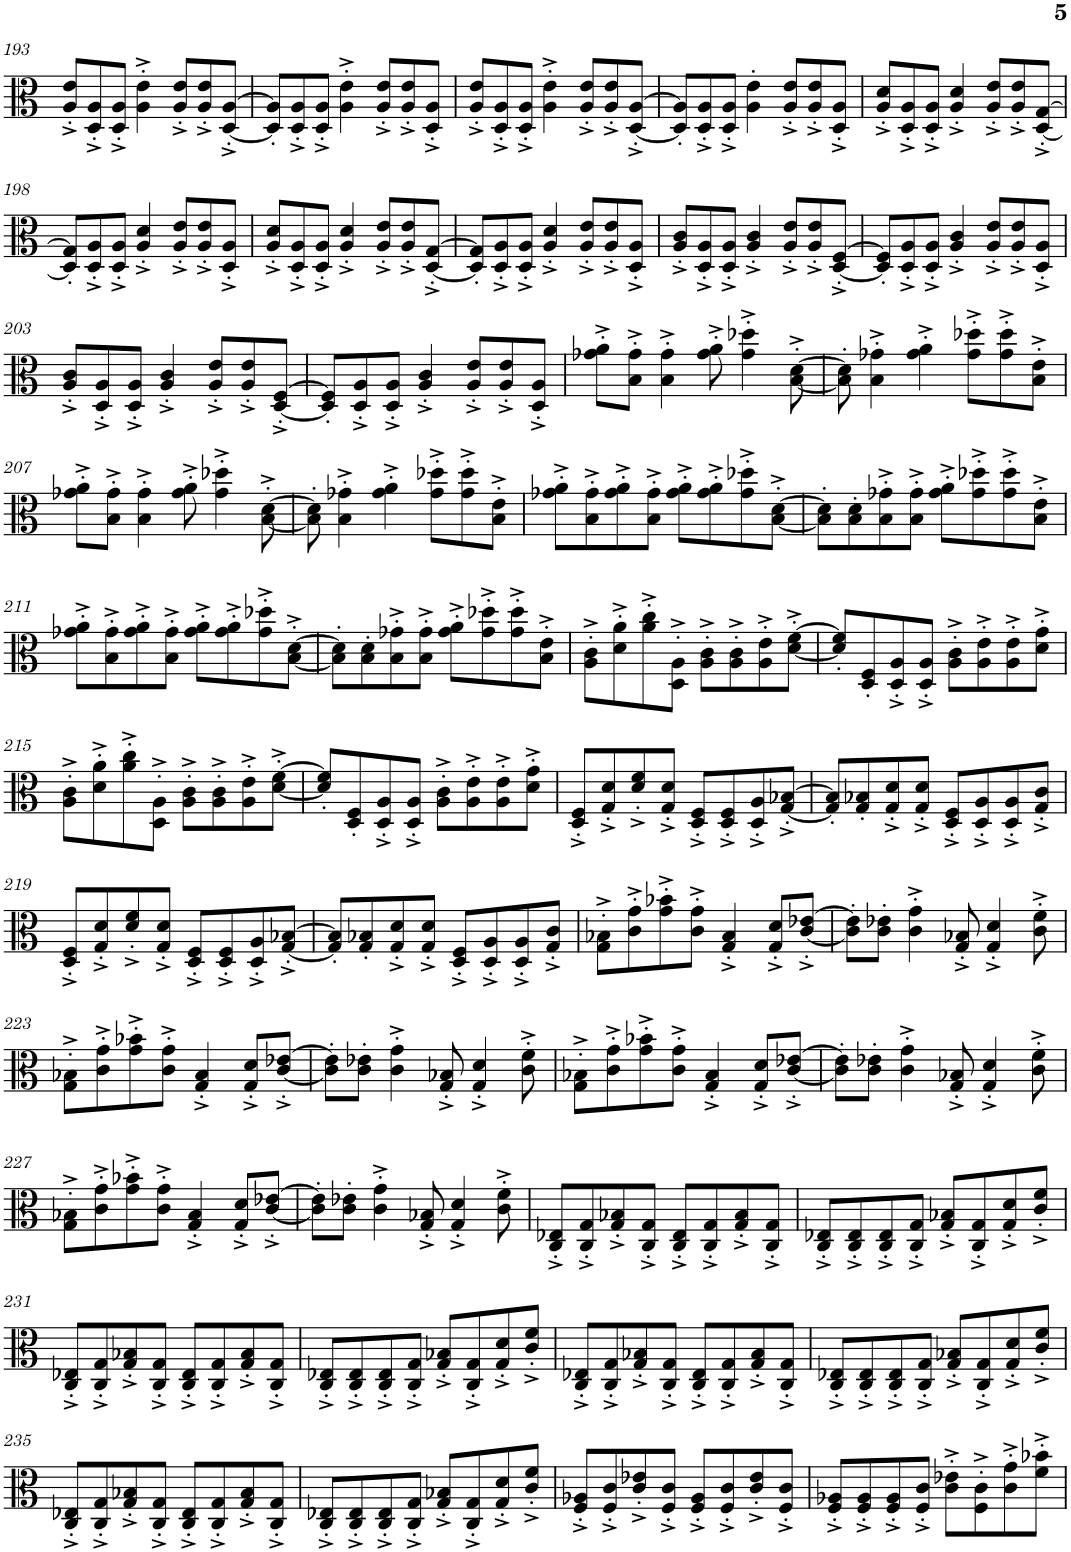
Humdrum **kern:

**kern
*part1
*staff1
*I"Viola
*I'Vla.
!!LO:PB:g=z
*clefC3
*k[]
*M4/4
=193
8A/'^ 8e/'^L
8D/'^ 8A/'^
8D/'^ 8A/'^J
4A\'^ 4e\'^
8A/'^ 8e/'^L
8A/'^ 8e/'^
[8D/'^ [8A/'^J
=194
8D/]' 8A/]'L
8D/'^ 8A/'^
8D/'^ 8A/'^J
4A\'^ 4e\'^
8A/'^ 8e/'^L
8A/'^ 8e/'^
8D/'^ 8A/'^J
=195
8A/'^ 8e/'^L
8D/'^ 8A/'^
8D/'^ 8A/'^J
4A\'^ 4e\'^
8A/'^ 8e/'^L
8A/'^ 8e/'^
[8D/'^ [8A/'^J
=196
8D/]' 8A/]'L
8D/'^ 8A/'^
8D/'^ 8A/'^J
4A\' 4e\'
8A/'^ 8e/'^L
8A/'^ 8e/'^
8D/'^ 8A/'^J
=197
8A/'^ 8d/'^L
8D/'^ 8A/'^
8D/'^ 8A/'^J
4A/'^ 4d/'^
8A/'^ 8e/'^L
8A/'^ 8e/'^
[8D/'^ [8G/'^J
!!LO:LB:g=z
=198
8D/]' 8G/]'L
8D/'^ 8A/'^
8D/'^ 8A/'^J
4A/'^ 4d/'^
8A/'^ 8e/'^L
8A/'^ 8e/'^
8D/'^ 8A/'^J
=199
8A/'^ 8d/'^L
8D/'^ 8A/'^
8D/'^ 8A/'^J
4A/'^ 4d/'^
8A/'^ 8e/'^L
8A/'^ 8e/'^
[8D/'^ [8G/'^J
=200
8D/]' 8G/]'L
8D/'^ 8A/'^
8D/'^ 8A/'^J
4A/'^ 4d/'^
8A/'^ 8e/'^L
8A/'^ 8e/'^
8D/'^ 8A/'^J
=201
8A/'^ 8c/'^L
8D/'^ 8A/'^
8D/'^ 8A/'^J
4A/'^ 4c/'^
8A/'^ 8e/'^L
8A/'^ 8e/'^
[8D/'^ [8F/'^J
=202
8D/]' 8F/]'L
8D/'^ 8A/'^
8D/'^ 8A/'^J
4A/'^ 4c/'^
8A/'^ 8e/'^L
8A/'^ 8e/'^
8D/'^ 8A/'^J
!!LO:LB:g=z
=203
8A/'^ 8c/'^L
8D/'^ 8A/'^
8D/'^ 8A/'^J
4A/'^ 4c/'^
8A/'^ 8e/'^L
8A/'^ 8e/'^
[8D/'^ [8F/'^J
=204
8D/]' 8F/]'L
8D/'^ 8A/'^
8D/'^ 8A/'^J
4A/'^ 4c/'^
8A/'^ 8e/'^L
8A/'^ 8e/'^
8D/'^ 8A/'^J
=205
8g-X\'^ 8a\'^L
8B\'^ 8g-\'^J
4B\'^ 4g-\'^
8g-\'^ 8a\'^
4g-\'^ 4dd-X\'^
[8B\'^ [8d\'^
=206
8B\]' 8d\]'
4B\'^ 4g-X\'^
4g-\'^ 4a\'^
8g-\'^ 8dd-X\'^L
8g-\'^ 8dd-\'^
8B\'^ 8e\'^J
!!LO:LB:g=z
=207
8g-X\'^ 8a\'^L
8B\'^ 8g-\'^J
4B\'^ 4g-\'^
8g-\'^ 8a\'^
4g-\'^ 4dd-X\'^
[8B\'^ [8d\'^
=208
8B\]' 8d\]'
4B\'^ 4g-X\'^
4g-\'^ 4a\'^
8g-\'^ 8dd-X\'^L
8g-\'^ 8dd-\'^
8B\'^ 8e\'^J
=209
8g-X\'^ 8a\'^L
8B\'^ 8g-\'^
8g-\'^ 8a\'^
8B\'^ 8g-\'^J
8g-\'^ 8a\'^L
8g-\'^ 8a\'^
8g-\'^ 8dd-X\'^
[8B\'^ [8d\'^J
=210
8B\]' 8d\]'L
8B\' 8d\'
8B\'^ 8g-X\'^
8B\'^ 8g-\'^J
8g-\'^ 8a\'^L
8g-\'^ 8dd-X\'^
8g-\'^ 8dd-\'^
8B\'^ 8e\'^J
!!LO:LB:g=z
=211
8g-X\'^ 8a\'^L
8B\'^ 8g-\'^
8g-\'^ 8a\'^
8B\'^ 8g-\'^J
8g-\'^ 8a\'^L
8g-\'^ 8a\'^
8g-\'^ 8dd-X\'^
[8B\'^ [8d\'^J
=212
8B\]' 8d\]'L
8B\' 8d\'
8B\'^ 8g-X\'^
8B\'^ 8g-\'^J
8g-\'^ 8a\'^L
8g-\'^ 8dd-X\'^
8g-\'^ 8dd-\'^
8B\'^ 8e\'^J
=213
8A\'^ 8c\'^L
8d\'^ 8a\'^
8a\'^ 8cc\'^
8D\'^ 8A\'^J
8A\'^ 8c\'^L
8A\'^ 8c\'^
8A\'^ 8e\'^
[8d\'^ [8f\'^J
=214
8d/]' 8f/]'L
8D/' 8F/'
8D/'^ 8A/'^
8D/'^ 8A/'^J
8A\'^ 8c\'^L
8A\'^ 8e\'^
8A\'^ 8e\'^
8d\'^ 8g\'^J
!!LO:LB:g=z
=215
8A\'^ 8c\'^L
8d\'^ 8a\'^
8a\'^ 8cc\'^
8D\'^ 8A\'^J
8A\'^ 8c\'^L
8A\'^ 8c\'^
8A\'^ 8e\'^
[8d\'^ [8f\'^J
=216
8d/]' 8f/]'L
8D/' 8F/'
8D/'^ 8A/'^
8D/'^ 8A/'^J
8A\'^ 8c\'^L
8A\'^ 8e\'^
8A\'^ 8e\'^
8d\'^ 8g\'^J
=217
8D/'^ 8F/'^L
8G/'^ 8d/'^
8d/'^ 8f/'^
8G/'^ 8d/'^J
8D/'^ 8F/'^L
8D/'^ 8F/'^
8D/'^ 8A/'^
[8G/'^ [8B-X/'^J
=218
8G/]' 8B-/]'L
8G/' 8B-X/'
8G/'^ 8d/'^
8G/'^ 8d/'^J
8D/'^ 8F/'^L
8D/'^ 8A/'^
8D/'^ 8A/'^
8G/'^ 8c/'^J
!!LO:LB:g=z
=219
8D/'^ 8F/'^L
8G/'^ 8d/'^
8d/'^ 8f/'^
8G/'^ 8d/'^J
8D/'^ 8F/'^L
8D/'^ 8F/'^
8D/'^ 8A/'^
[8G/'^ [8B-X/'^J
=220
8G/]' 8B-/]'L
8G/' 8B-X/'
8G/'^ 8d/'^
8G/'^ 8d/'^J
8D/'^ 8F/'^L
8D/'^ 8A/'^
8D/'^ 8A/'^
8G/'^ 8c/'^J
=221
8G\'^ 8B-X\'^L
8c\'^ 8g\'^
8g\'^ 8b-X\'^
8c\'^ 8g\'^J
4G/'^ 4B-/'^
8G/'^ 8d/'^L
[8c/'^ [8e-X/'^J
=222
8c\]' 8e-\]'L
8c\' 8e-X\'J
4c\'^ 4g\'^
8G/'^ 8B-X/'^
4G/'^ 4d/'^
8c\'^ 8f\'^
!!LO:LB:g=z
=223
8G\'^ 8B-X\'^L
8c\'^ 8g\'^
8g\'^ 8b-X\'^
8c\'^ 8g\'^J
4G/'^ 4B-/'^
8G/'^ 8d/'^L
[8c/'^ [8e-X/'^J
=224
8c\]' 8e-\]'L
8c\' 8e-X\'J
4c\'^ 4g\'^
8G/'^ 8B-X/'^
4G/'^ 4d/'^
8c\'^ 8f\'^
=225
8G\'^ 8B-X\'^L
8c\'^ 8g\'^
8g\'^ 8b-X\'^
8c\'^ 8g\'^J
4G/'^ 4B-/'^
8G/'^ 8d/'^L
[8c/'^ [8e-X/'^J
=226
8c\]' 8e-\]'L
8c\' 8e-X\'J
4c\'^ 4g\'^
8G/'^ 8B-X/'^
4G/'^ 4d/'^
8c\'^ 8f\'^
!!LO:LB:g=z
=227
8G\'^ 8B-X\'^L
8c\'^ 8g\'^
8g\'^ 8b-X\'^
8c\'^ 8g\'^J
4G/'^ 4B-/'^
8G/'^ 8d/'^L
[8c/'^ [8e-X/'^J
=228
8c\]' 8e-\]'L
8c\' 8e-X\'J
4c\'^ 4g\'^
8G/'^ 8B-X/'^
4G/'^ 4d/'^
8c\'^ 8f\'^
=229
8C/'^ 8E-X/'^L
8C/'^ 8G/'^
8G/'^ 8B-X/'^
8C/'^ 8G/'^J
8C/'^ 8E-/'^L
8C/'^ 8G/'^
8G/'^ 8B-/'^
8C/'^ 8G/'^J
=230
8C/'^ 8E-X/'^L
8C/'^ 8E-/'^
8C/'^ 8E-/'^
8C/'^ 8G/'^J
8G/'^ 8B-X/'^L
8C/'^ 8G/'^
8G/'^ 8d/'^
8c/'^ 8f/'^J
!!LO:LB:g=z
=231
8C/'^ 8E-X/'^L
8C/'^ 8G/'^
8G/'^ 8B-X/'^
8C/'^ 8G/'^J
8C/'^ 8E-/'^L
8C/'^ 8G/'^
8G/'^ 8B-/'^
8C/'^ 8G/'^J
=232
8C/'^ 8E-X/'^L
8C/'^ 8E-/'^
8C/'^ 8E-/'^
8C/'^ 8G/'^J
8G/'^ 8B-X/'^L
8C/'^ 8G/'^
8G/'^ 8d/'^
8c/'^ 8f/'^J
=233
8C/'^ 8E-X/'^L
8C/'^ 8G/'^
8G/'^ 8B-X/'^
8C/'^ 8G/'^J
8C/'^ 8E-/'^L
8C/'^ 8G/'^
8G/'^ 8B-/'^
8C/'^ 8G/'^J
=234
8C/'^ 8E-X/'^L
8C/'^ 8E-/'^
8C/'^ 8E-/'^
8C/'^ 8G/'^J
8G/'^ 8B-X/'^L
8C/'^ 8G/'^
8G/'^ 8d/'^
8c/'^ 8f/'^J
!!LO:LB:g=z
=235
8C/'^ 8E-X/'^L
8C/'^ 8G/'^
8G/'^ 8B-X/'^
8C/'^ 8G/'^J
8C/'^ 8E-/'^L
8C/'^ 8G/'^
8G/'^ 8B-/'^
8C/'^ 8G/'^J
=236
8C/'^ 8E-X/'^L
8C/'^ 8E-/'^
8C/'^ 8E-/'^
8C/'^ 8G/'^J
8G/'^ 8B-X/'^L
8C/'^ 8G/'^
8G/'^ 8d/'^
8c/'^ 8f/'^J
=237
8F/'^ 8A-X/'^L
8F/'^ 8c/'^
8c/'^ 8e-X/'^
8F/'^ 8c/'^J
8F/'^ 8A-/'^L
8F/'^ 8c/'^
8c/'^ 8e-/'^
8F/'^ 8c/'^J
=238
8F/'^ 8A-X/'^L
8F/'^ 8A-/'^
8F/'^ 8A-/'^
8F/'^ 8c/'^J
8c\'^ 8e-X\'^L
8F\'^ 8c\'^
8c\'^ 8g\'^
8f\'^ 8b-X\'^J
=
*-
